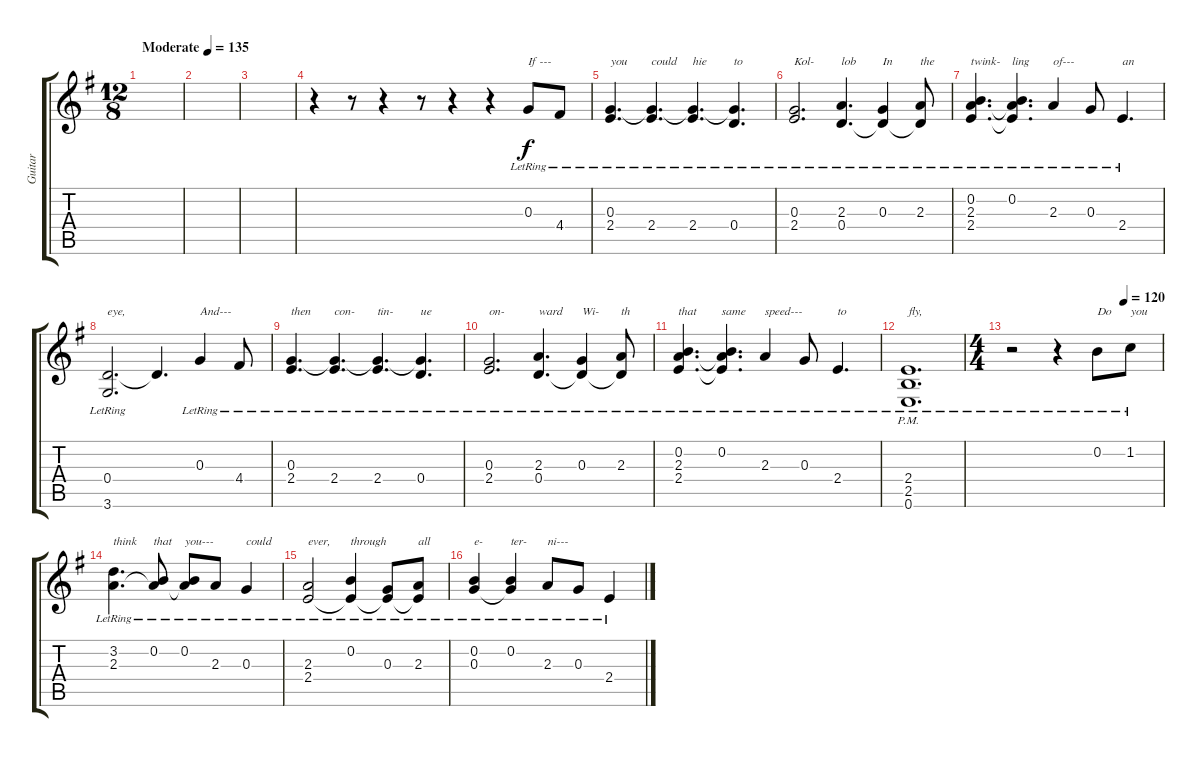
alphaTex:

\track ("Guitar" "Guitar") {instrument acousticguitarsteel}
\staff {score tabs}
\tuning (E4 B3 G3 D3 A2 E2) {hide}
\ts (12 8)
\tempo (135 "Moderate")
\clef g2
\ks g
|
|
|
r.4 r.8 r.4 r.8 r.4 r.4 0.3{lr}.8{txt "If ---"} 4.4{lr}.8 |
(0.3{lr} 2.4{lr}).4{d txt "you"} (0.3{t} 2.4{lr}).4{d txt "could"} (0.3{t} 2.4{lr}).4{d txt "hie"} (0.3{t} 0.4{lr}).4{d txt "to"} |
(0.3{lr} 2.4{lr}).2{d txt "Kol-"} (2.3{lr} 0.4{lr}).4{d txt "lob"} (0.3{lr} 0.4{t}).4{txt "In"} (2.3{lr} 0.4{t}).8{txt "the"} |
(0.2{lr} 2.3{lr} 2.4{lr}).4{d txt "twink-"} (0.2{lr} 2.3{t} 2.4{t}).4{d txt "ling"} 2.3{lr}.4{txt "of---"} 0.3{lr}.8 2.4{lr}.4{d txt "an"} |
(0.4{lr} 3.6{lr}).2{d txt "eye,"} 0.4{t}.4{d} 0.3{lr}.4{txt "And---"} 4.4{lr}.8 |
(0.3{lr} 2.4{lr}).4{d txt "then"} (0.3{t} 2.4{lr}).4{d txt "con-"} (0.3{t} 2.4{lr}).4{d txt "tin-"} (0.3{t} 0.4{lr}).4{d txt "ue"} |
(0.3{lr} 2.4{lr}).2{d txt "on-"} (2.3{lr} 0.4{lr}).4{d txt "ward"} (0.3{lr} 0.4{t}).4{txt "Wi-"} (2.3{lr} 0.4{t}).8{txt "th"} |
(0.2{lr} 2.3{lr} 2.4{lr}).4{d txt "that"} (0.2{lr} 2.3{t} 2.4{t}).4{d txt "same"} 2.3{lr}.4{txt "speed---"} 0.3{lr}.8 2.4{lr}.4{d txt "to"} |
(2.4{lr} 2.5{pm lr} 0.6{lr}).1{d txt "fly,"} |
\ts (4 4)
\tempo (120 0.75)
r.2 r.4 0.2{lr}.8{txt "Do"} 1.2{lr}.8{txt "you"} |
(3.2{lr} 2.3).4{d txt "think"} (0.2{lr} 2.3{t}).8{txt "that"} (0.2{lr} 2.3{t}).8{txt "you---"} 2.3{lr}.8 0.3{lr}.4{txt "could"} |
(2.3{lr} 2.4).2{txt "ever,"} (0.2{lr} 2.4{t}).4{txt "through"} (0.3{lr} 2.4{t}).8 (2.3{lr} 2.4{t}).8{txt "all"} |
(0.2{lr} 0.3).4{txt "e-"} (0.2{lr} 0.3{t}).4{txt "ter-"} 2.3{lr}.8{txt "ni---"} 0.3{lr}.8 2.4{lr}.4
